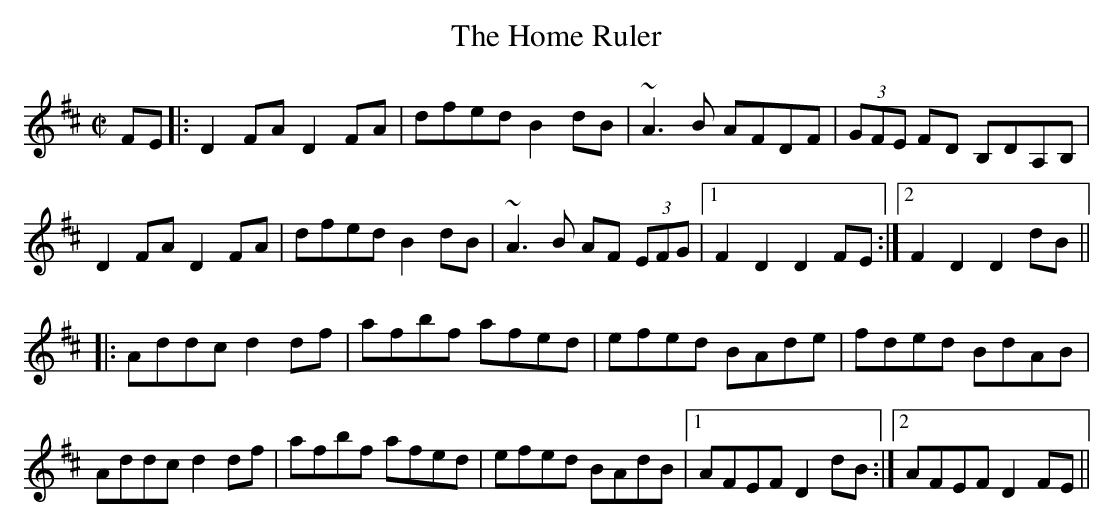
X:1
T:The Home Ruler
M:C|
K:D
FE|:D2FA D2FA|dfed B2dB|~A3B AFDF|(3GFE FD B,DA,B,|
D2FA D2FA|dfed B2dB|~A3B AF (3EFG|1 F2D2 D2 FE:|2 F2D2 D2 dB||
|:Addc d2df|afbf afed|efed BAde|fded BdAB|
Addc d2df|afbf afed|efed BAdB|1 AFEF D2 dB:|2 AFEF D2 FE||
